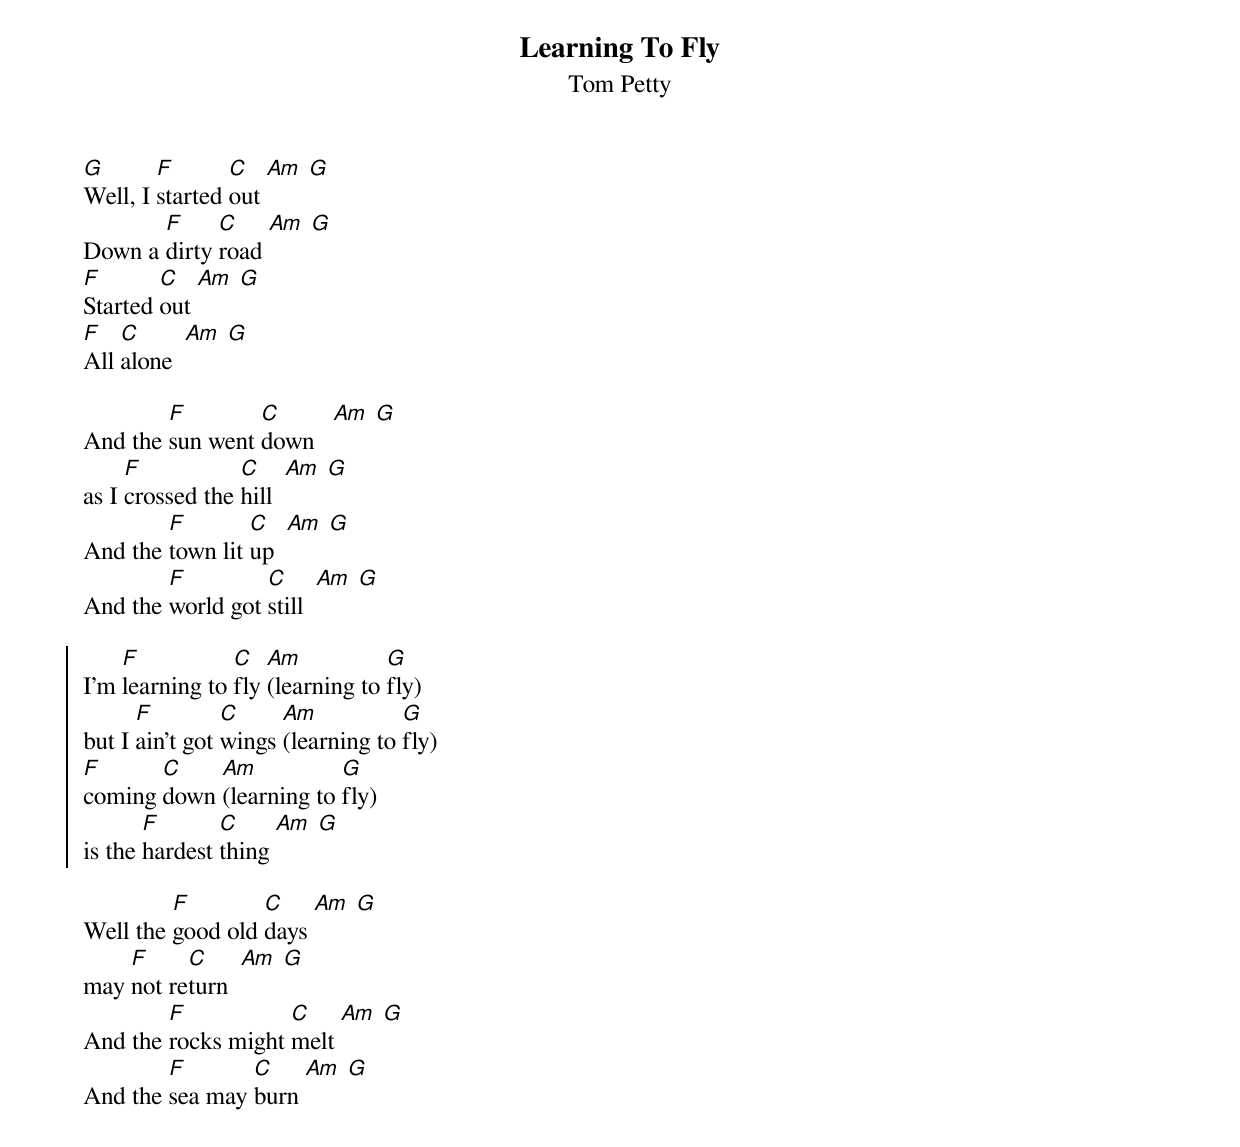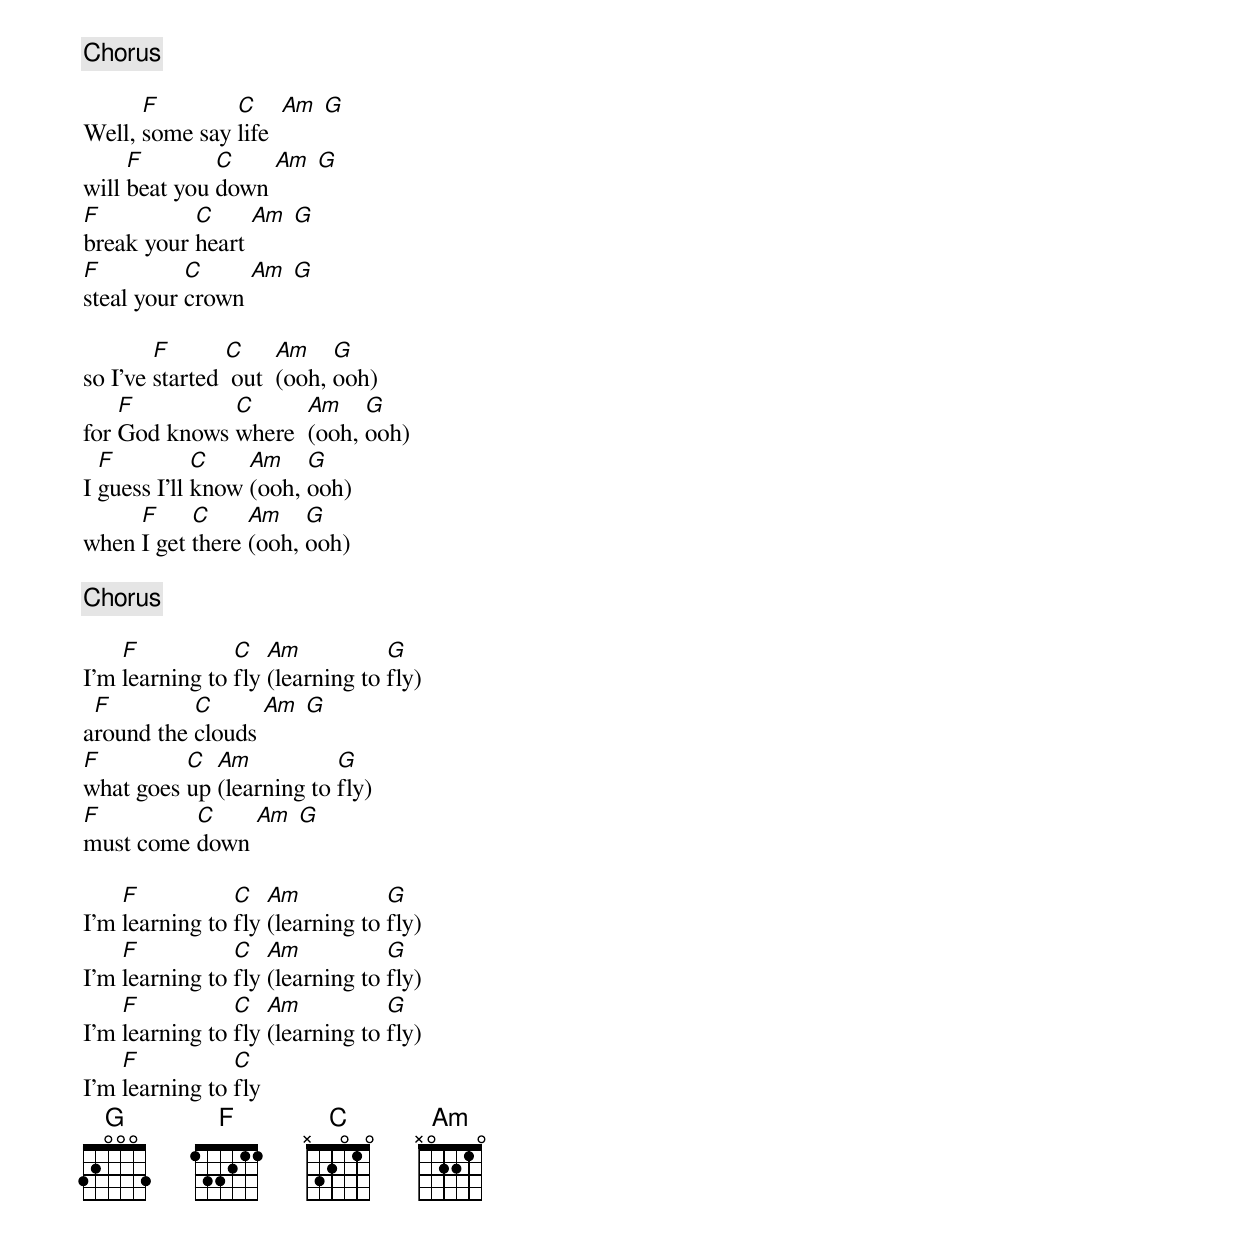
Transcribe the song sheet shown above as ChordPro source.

{t:Learning To Fly}
{st:Tom Petty}

[G]Well, I [F]started [C]out [Am] [G]
Down a [F]dirty [C]road [Am] [G]
[F]Started [C]out [Am] [G]
[F]All [C]alone  [Am] [G]

And the [F]sun went [C]down   [Am] [G]
as I [F]crossed the [C]hill  [Am] [G]
And the [F]town lit [C]up  [Am] [G]
And the [F]world got [C]still  [Am] [G]

{start_of_chorus}
I'm [F]learning to [C]fly [Am](learning to [G]fly)
but I [F]ain't got [C]wings [Am](learning to [G]fly)
[F]coming [C]down [Am](learning to [G]fly)
is the [F]hardest [C]thing [Am] [G]
{end_of_chorus}

Well the [F]good old [C]days [Am] [G]
may [F]not re[C]turn  [Am] [G]
And the [F]rocks might [C]melt [Am] [G]
And the [F]sea may [C]burn [Am] [G]

{colb}
{comment:Chorus}

Well, [F]some say [C]life  [Am] [G]
will [F]beat you [C]down [Am] [G]
[F]break your [C]heart [Am] [G]
[F]steal your [C]crown [Am] [G]

so I've [F]started [C] out  [Am](ooh, [G]ooh)
for [F]God knows [C]where  [Am](ooh, [G]ooh)
I [F]guess I'll [C]know [Am](ooh, [G]ooh)
when [F]I get [C]there [Am](ooh, [G]ooh)

{comment:Chorus}

I'm [F]learning to [C]fly [Am](learning to [G]fly)
a[F]round the [C]clouds [Am] [G]
[F]what goes [C]up [Am](learning to [G]fly)
[F]must come [C]down [Am] [G]

I'm [F]learning to [C]fly [Am](learning to [G]fly)
I'm [F]learning to [C]fly [Am](learning to [G]fly)
I'm [F]learning to [C]fly [Am](learning to [G]fly)
I'm [F]learning to [C]fly
